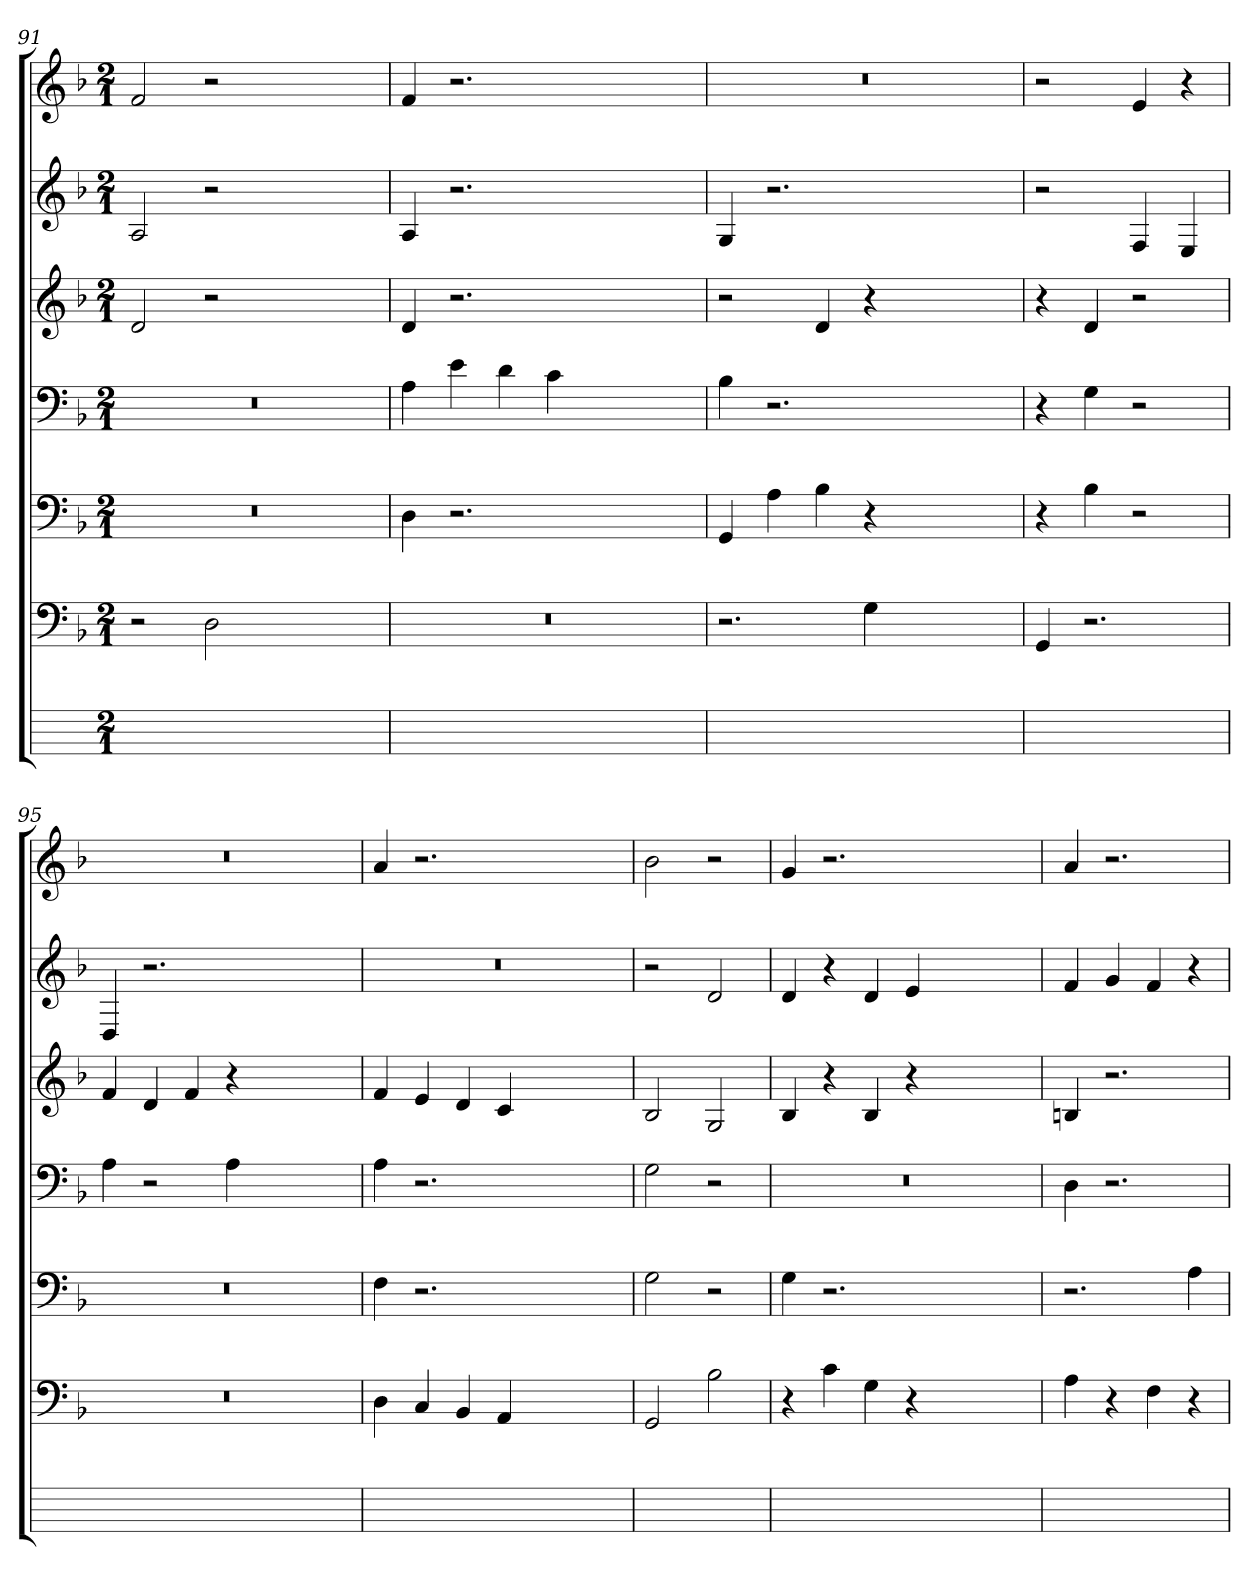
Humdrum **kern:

**kern	**kern	**kern	**kern	**kern	**kern	**kern
*part7	*part6	*part5	*part4	*part3	*part2	*part1
*staff7	*staff6	*staff5	*staff4	*staff3	*staff2	*staff1
*	*clefF4	*clefF4	*clefF4	*clefG2	*clefG2	*clefG2
*	*k[b-]	*k[b-]	*k[b-]	*k[b-]	*k[b-]	*k[b-]
*	*F:	*F:	*F:	*F:	*F:	*F:
*M2/1	*M2/1	*M2/1	*M2/1	*M2/1	*M2/1	*M2/1
=91	=91	=91	=91	=91	=91	=91
0ryy	2r	0r	0r	2d	2A	2f
.	2Di	.	.	2r	2r	2r
.	1ryy	.	.	1ryy	1ryy	1ryy
=92	=92	=92	=92	=92	=92	=92
0ryy	0r	4D	4A	4di	4A	4fi
.	.	2.r	4ej	2.r	2.r	2.r
.	.	.	4dj	.	.	.
.	.	.	4cj	.	.	.
.	.	1ryy	1ryy	1ryy	1ryy	1ryy
=93	=93	=93	=93	=93	=93	=93
0ryy	2.r	4GG	4B-	2r	4G	0r
.	.	4Aj	2.r	.	2.r	.
.	.	4B-	.	4d	.	.
.	4Gj	4r	.	4r	.	.
.	1ryy	1ryy	1ryy	1ryy	1ryy	.
=94	=94	=94	=94	=94	=94	=94
1ryy	4GGZ	4r	4r	4r	2r	2r
.	2.r	4B-i	4Gi	4di	.	.
.	.	2r	2r	2r	4F	4eZ
.	.	.	.	.	4E	4r
=95	=95	=95	=95	=95	=95	=95
0ryy	0r	0r	4A	4f	4D	0r
.	.	.	2r	4d	2.r	.
.	.	.	.	4f	.	.
.	.	.	4Ai	4r	.	.
.	.	.	1ryy	1ryy	1ryy	.
=96	=96	=96	=96	=96	=96	=96
0ryy	4D	4FV	4Ai	4fi	0r	4a
.	4CZ	2.r	2.r	4e	.	2.r
.	4BB-Z	.	.	4d	.	.
.	4AAZ	.	.	4c	.	.
.	1ryy	1ryy	1ryy	1ryy	.	1ryy
=97	=97	=97	=97	=97	=97	=97
1ryy	2GG	2G	2G	2B-	2r	2b-
.	2B-	2r	2r	2G	2d	2r
=98	=98	=98	=98	=98	=98	=98
0ryy	4r	4Gi	0r	4B-	4d	4g
.	4cZ	2.r	.	4r	4r	2.r
.	4G	.	.	4B-i	4di	.
.	4r	.	.	4r	4e	.
.	1ryy	1ryy	.	1ryy	1ryy	1ryy
=99	=99	=99	=99	=99	=99	=99
1ryy	4AZ	2.r	4D	4BnZ	4f	4a
.	4r	.	2.r	2.r	4gZ	2.r
.	4FV	.	.	.	4f	.
.	4r	4AZ	.	.	4r	.
=	=	=	=	=	=	=
*-	*-	*-	*-	*-	*-	*-
